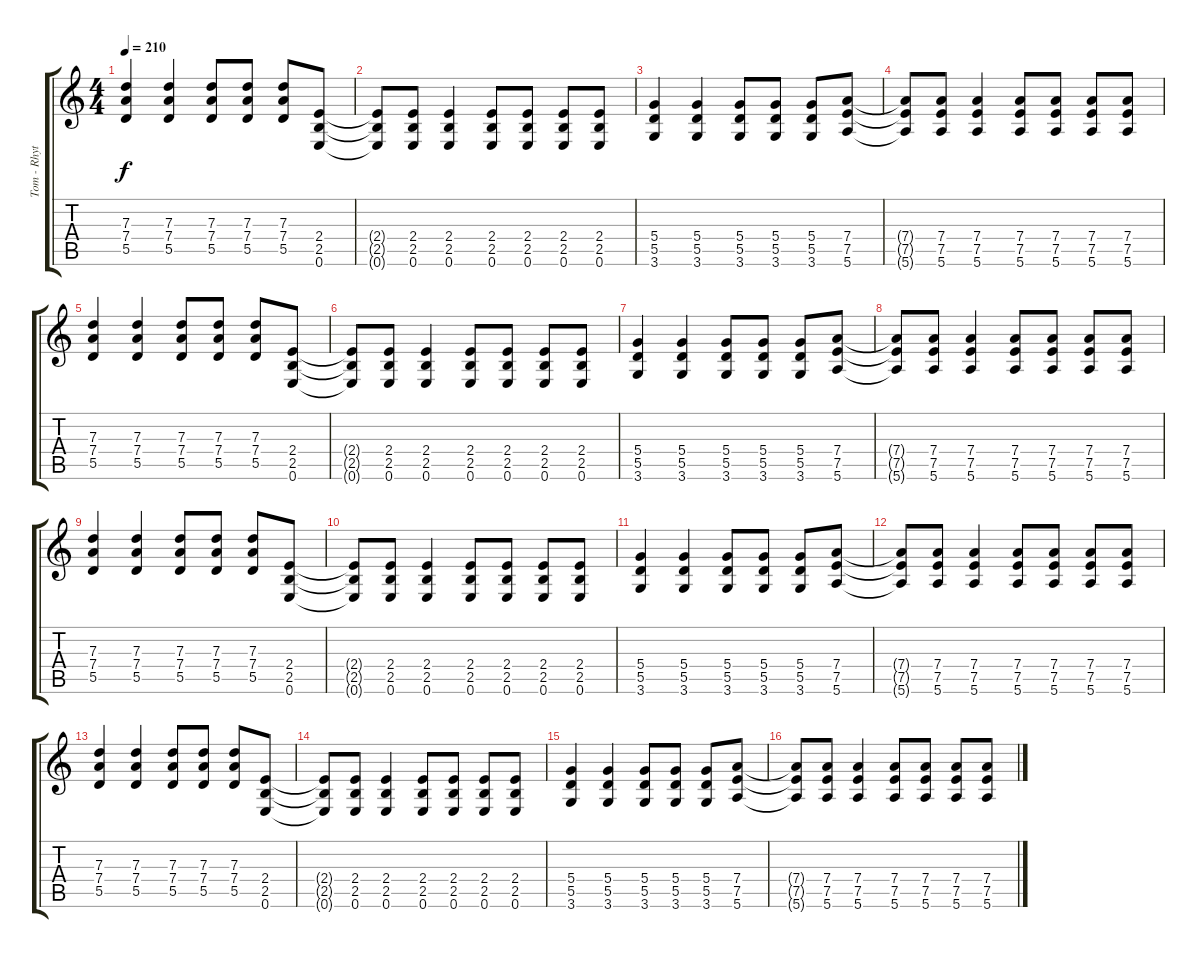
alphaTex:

\track ("Tom - Rhytm Guitar Right" "Tom - Rhyt") {instrument overdrivenguitar}
\staff {score tabs}
\tuning (E4 B3 G3 D3 A2 E2) {hide}
\ts (4 4)
\tempo 210
\clef g2
\ks c
(7.3 7.4 5.5).4{dy f} (7.3 7.4 5.5).4 (7.3 7.4 5.5).8 (7.3 7.4 5.5).8 (7.3 7.4 5.5).8 (2.4 2.5 0.6).8 |
(2.4{t} 2.5{t} 0.6{t}).8 (2.4 2.5 0.6).8 (2.4 2.5 0.6).4 (2.4 2.5 0.6).8 (2.4 2.5 0.6).8 (2.4 2.5 0.6).8 (2.4 2.5 0.6).8 |
(5.4 5.5 3.6).4 (5.4 5.5 3.6).4 (5.4 5.5 3.6).8 (5.4 5.5 3.6).8 (5.4 5.5 3.6).8 (7.4 7.5 5.6).8 |
(7.4{t} 7.5{t} 5.6{t}).8 (7.4 7.5 5.6).8 (7.4 7.5 5.6).4 (7.4 7.5 5.6).8 (7.4 7.5 5.6).8 (7.4 7.5 5.6).8 (7.4 7.5 5.6).8 |
(7.3 7.4 5.5).4 (7.3 7.4 5.5).4 (7.3 7.4 5.5).8 (7.3 7.4 5.5).8 (7.3 7.4 5.5).8 (2.4 2.5 0.6).8 |
(2.4{t} 2.5{t} 0.6{t}).8 (2.4 2.5 0.6).8 (2.4 2.5 0.6).4 (2.4 2.5 0.6).8 (2.4 2.5 0.6).8 (2.4 2.5 0.6).8 (2.4 2.5 0.6).8 |
(5.4 5.5 3.6).4 (5.4 5.5 3.6).4 (5.4 5.5 3.6).8 (5.4 5.5 3.6).8 (5.4 5.5 3.6).8 (7.4 7.5 5.6).8 |
(7.4{t} 7.5{t} 5.6{t}).8 (7.4 7.5 5.6).8 (7.4 7.5 5.6).4 (7.4 7.5 5.6).8 (7.4 7.5 5.6).8 (7.4 7.5 5.6).8 (7.4 7.5 5.6).8 |
(7.3 7.4 5.5).4 (7.3 7.4 5.5).4 (7.3 7.4 5.5).8 (7.3 7.4 5.5).8 (7.3 7.4 5.5).8 (2.4 2.5 0.6).8 |
(2.4{t} 2.5{t} 0.6{t}).8 (2.4 2.5 0.6).8 (2.4 2.5 0.6).4 (2.4 2.5 0.6).8 (2.4 2.5 0.6).8 (2.4 2.5 0.6).8 (2.4 2.5 0.6).8 |
(5.4 5.5 3.6).4 (5.4 5.5 3.6).4 (5.4 5.5 3.6).8 (5.4 5.5 3.6).8 (5.4 5.5 3.6).8 (7.4 7.5 5.6).8 |
(7.4{t} 7.5{t} 5.6{t}).8 (7.4 7.5 5.6).8 (7.4 7.5 5.6).4 (7.4 7.5 5.6).8 (7.4 7.5 5.6).8 (7.4 7.5 5.6).8 (7.4 7.5 5.6).8 |
(7.3 7.4 5.5).4 (7.3 7.4 5.5).4 (7.3 7.4 5.5).8 (7.3 7.4 5.5).8 (7.3 7.4 5.5).8 (2.4 2.5 0.6).8 |
(2.4{t} 2.5{t} 0.6{t}).8 (2.4 2.5 0.6).8 (2.4 2.5 0.6).4 (2.4 2.5 0.6).8 (2.4 2.5 0.6).8 (2.4 2.5 0.6).8 (2.4 2.5 0.6).8 |
(5.4 5.5 3.6).4 (5.4 5.5 3.6).4 (5.4 5.5 3.6).8 (5.4 5.5 3.6).8 (5.4 5.5 3.6).8 (7.4 7.5 5.6).8 |
(7.4{t} 7.5{t} 5.6{t}).8 (7.4 7.5 5.6).8 (7.4 7.5 5.6).4 (7.4 7.5 5.6).8 (7.4 7.5 5.6).8 (7.4 7.5 5.6).8 (7.4 7.5 5.6).8
